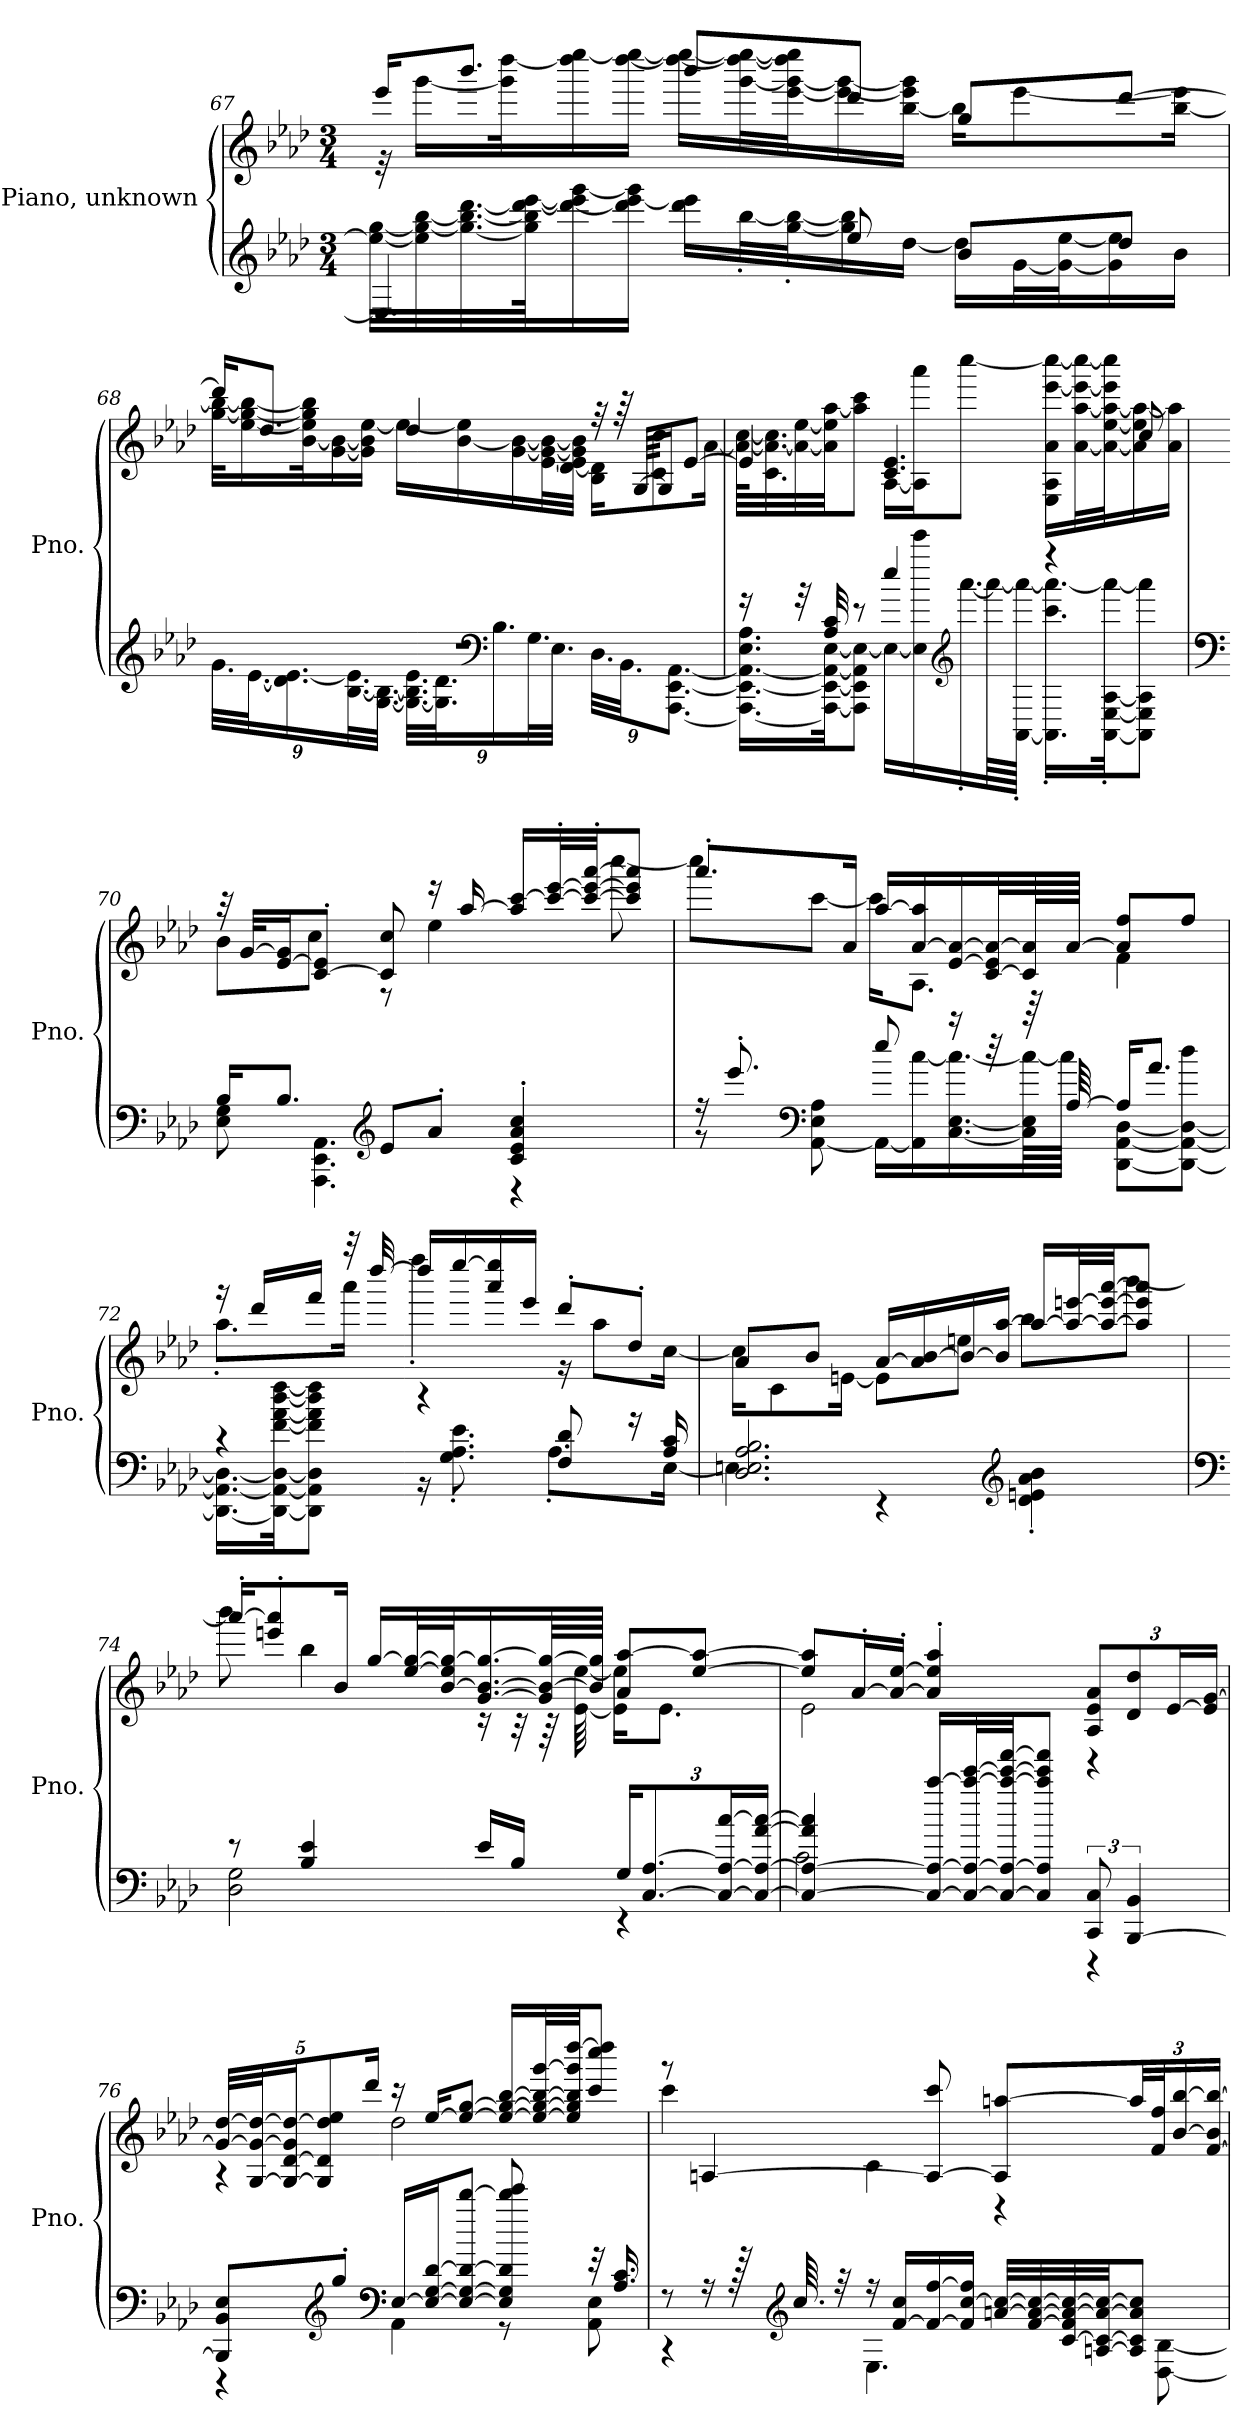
**kern	**kern
*part1	*part1
*staff2	*staff1
*I"Piano, unknown	*
*I'Pno.	*
!!LO:PB:g=z
*clefG2	*clefG2
*k[b-e-a-d-]	*k[b-e-a-d-]
*M3/4	*M3/4
=67	=67
*^	*^
4.E-/]	32ee-\_ [32gg\LLL	16eee-/KL	32r
.	32ee-\] 32gg\_ [32bb-\	.	[16ggg\LL
.	32.gg\_ 32.bb-\_ [32.ddd-\	8.bbb-/J	.
.	.	.	32ggg\] [32dddd-\K
.	64gg\] 64bb-\] 64ddd-\_ [64eee-\JK	.	.
.	16ddd-\_ 16eee-\] [16ggg\	.	16dddd-\] [16eeee-\
.	16ddd-\] [16eee-\ 16ggg\]JJ	.	[16dddd-\ 16eeee-\_JJ
.	16ddd-\ 16eee-\]LL	8bbb-/L	16dddd-\_ 16eeee-\_LL
.	[32bb-'\L	.	[32ggg\ 32dddd-\_ 32eeee-\_L
.	[32gg\' 32bb-\_'J	.	[32eee-\ 32ggg\_ 32dddd-\] 32eeee-\]J
8ee-/	16gg\] 16bb-\]	8ddd-/J	16eee-\_ 16ggg\_
.	[16dd-\JJ	.	[16bb-\ 16eee-\] 16ggg\]JJ
8b-/L	16dd-\LL]	8gg/L	16bb-\KL]
.	[32g\L	.	[8eee-\
.	32g\_ [32ee-\J	.	.
8dd-/J	16g\] 16ee-\]	[8ddd-/J	.
.	16b-\JJ	.	[16bb-\ 16eee-\]Jk
!!LO:LB:g=z	!!
=68	=68	=68	=68
*	*Xbrackettup	*	*
2.r	36.g\LLL	16ddd-/KL]	[32gg\ 32bb-\_KLL
.	.	.	[16ee-\ 16gg\_ 16bb-\_
.	[36.e-\J	.	.
.	.	8.dd-/J	.
.	18.d-\ 18.e-\_	.	.
.	.	.	[32b-\ 32ee-\] 32gg\] 32bb-\]K
.	.	.	[16g\ 16b-\_
.	[36.B-\ 36.e-\]L	.	.
.	.	.	16g\] 16b-\] [16ee-\JJ
.	[36.G\ 36.B-\_JJJ	.	.
.	36.G\_ 36.B-\] 36.e-\LLL	4dd-/	16ee-\LL_
.	36.G\] 36.d-\J	.	.
.	.	.	[16b-\ 16ee-\]
*clefF4	*	*	*
.	18.B-\	.	.
.	.	.	[16g\ 16b-\_
.	36.G\L	.	.
.	.	.	[32e-\ 32g\_ 32b-\_L
.	36.E-\JJJ	.	.
.	.	.	[32d-\ 32e-\] 32g\] 32b-\]JJJ
.	36.D-\LLL	32r	16B-\ 16d-\]KL
.	.	64r	.
.	36.BB-\JJ	.	.
.	.	[64G/KKLL	.
.	.	16G/J]	8c\ 8cc\
.	[9.AAA-\ [9.EE-\ [9.AA-\J	.	.
.	.	[8e-/J	.
.	.	.	[16a-\Jk
!!LO:LB:g=z	!!
=69	=69	=69	=69
16r	16.AAA-\_ 16.EE-\_ 16.AA-\_ 16.E-\ 16.A-\LL	4e-/]	64a-\_ [64cc\KLLL
.	.	.	32.c\ 32.a-\_ 32.cc\]
32r	.	.	32a-\_ [32ee-\
32A-/ 32c/	32AAA-\_ 32EE-\_ 32AA-\_ [32E-\JK	.	32a-\] 32ee-\] [32aa-\JJ
8r	8AAA-\] 8EE-\] 8AA-\] 8E-\_J	.	8aa-\] 8ccc\J
4ee-/	16E-\LL_	4.c/ 4.e-/	[16A-\LL
.	16E-\] 16eee-\	.	16A-\] 16aaa-\J
*clefG2	*	*	*
.	[16.aaa-'\	.	[8cccc\J
.	64aaa-\LL_	.	.
.	[64AA-\' 64aaa-\_'JJJJ	.	.
4r	16.AA-\]' 16.ccc\' 16.aaa-\_'LL	.	16E-\ 16A-\ 16a-\ [16eee-\ 16cccc\_LL
.	.	.	[32a-\ [32aa-\ 32eee-\_ 32cccc\_L
.	[32AA-\' [32E-\' [32A-\' 32aaa-\_'JK	.	32a-\_ [32ee-\ 32aa-\_ 32eee-\] 32cccc\]J
.	8AA-\] 8E-\] 8A-\] 8aaa-\]J	8cc/	16a-\] 16ee-\] 16aa-\_
.	.	.	16a-\ 16aa-\]JJ
!!LO:LB:g=z	!!
=70	=70	=70	=70
*clefF4	*	*	*
16B-/KL	8E-\ 8G\	32r	8b-\L
.	.	[32g/KLL	.
8.B-/J	.	[16e-/ 16g/]J	.
.	4.AAA-\ 4.EE-\ 4.AA-\	[8c/' 8e-/]'J	8cc\J
*clefG2	*	*	*
8e-/L	.	8c/] 8cc/	8r
8a-'/J	.	16r	4ee-\
.	.	[16aa-/	.
4c/' 4e-/' 4a-/' 4cc/'	4r	16aa-/] [16ccc/LL	.
.	.	32ccc/_' [32eee-/'L	.
.	.	32ccc/_' 32eee-/_' [32aaa-/'JJ	.
.	.	8ccc/] 8eee-/] 8aaa-/]J	[8cccc\
=71	=71	=71	=71
16r	8r	8.aaa-'/L	8cccc\L]
8.eee-'/	.	.	.
*clefF4	*	*	*
.	[8AA-\ 8E-\ 8A-\	.	[8ccc\J
.	.	16a-/Jk	.
8ee-/	16AA-\LL_	[16aa-/LL	16ccc\KL]
.	16AA-\] [16cc\	[16a-/ 16aa-/]	8.A-\J
16r	[16.C\ [16.E-\ 16.cc\_	[16e-/ 16a-/_	.
32r	.	[32c/ 32e-/] 32a-/_L	.
64r	64C\] 64E-\] 64cc\_LL	64c/] 64a-/]L	.
[64A-/	64cc\JJJJ]	[64a-/JJJJ	.
16A-/KL]	[8DD-\ [8AA-\ [8D-\L	8a-/] 8ff/L	4f\
8.a-/J	.	.	.
.	8DD-\_ 8AA-\_ 8D-\_ 8dd-\J	8ff/J	.
!!LO:LB:g=z	!!
=72	=72	=72	=72
4r	16.DD-\_ 16.AA-\_ 16.D-\_LL	16r	8.aa-'\L
.	.	16ddd-/LL	.
.	32DD-\_ 32AA-\_ 32D-\_ [32f\ [32a-\ [32dd-\ [32ff\JK	.	.
.	8DD-\] 8AA-\] 8D-\] 8f\] 8a-\] 8dd-\] 8ff\]J	16fff/JJ	.
.	.	32r	16aaa-\Jk
.	.	[32dddd-/	.
4r	16r	16dddd-/LL]	4ffff'\
.	8.G\' 8.A-\' 8.e-\'	[16eeee-/	.
.	.	16aaa-/ 16eeee-/]	.
.	.	16eee-/JJ	.
8F/ 8d-/	8.A-'\L	8ddd-'/L	16r
.	.	.	8aa-\L
16r	.	8dd-'/J	.
16A-/ 16c/	[16E-\Jk	.	[16cc\Jk
=73	=73	=73	=73
2.D-/ 2.En/ 2.A-/ 2.B-/	4E-\]	8a-/L	16cc\KL]
.	.	.	8c\
.	.	8b-/J	.
.	.	.	[16en\Jk
.	4r	[16a-/LL	8e\L]
.	.	16a-/] [16b-/	.
.	.	16b-/_	8een\J
.	.	16b-/] [16aa-/JJ	.
*clefG2	*	*	*
.	4d-\' 4en\' 4a-\' 4b-\'	16aa-/LL_	8bb-\L
.	.	32aa-/_ [32eeen/L	.
.	.	32aa-/_ 32eee/_ [32aaa-/JJ	.
.	.	8aa-/] 8eee/] 8aaa-/]J	[8bbb-\J
!!LO:LB:g=z	!!
=74	=74	=74	=74
*clefF4	*	*	*
8r	2D-\ 2G\	[16aaa-'/KL	8bbb-\]
.	.	8eeen/' 8aaa-/]'	.
4B-/ 4e-/	.	.	4bb-\
.	.	16b-/Jk	.
.	.	[16gg/LL	.
.	.	[32ee-/ 32gg/_L	.
.	.	[32b-/ 32ee-/] 32gg/_J	.
16e-/LL	.	[16.g/ 16.b-/_ 16.gg/_	16r
16B-/JJ	.	.	32r
.	.	64g/] 64b-/_ 64gg/_LL	64r
.	.	64b-/] 64gg/]JJJJ	[64e-\ [64ee-\
24G/KL	4r	8a-/ [8aa-/L	16e-\] 16ee-\]KL
[12.C/ [12.A-/	.	.	.
.	.	.	8.e-\J
.	.	[8ee-/ 8aa-/_J	.
24C/_ 24A-/_ [24cc/L	.	.	.
24C/_ 24A-/_ [24a-/ 24cc/_JJ	.	.	.
=75	=75	=75	=75
4C/_ 4A-/_ 4a-/] 4cc/]	2c\	8ee-/] 8aa-/]L	2e-\
.	.	[16a-'/L	.
.	.	16a-/_' [16ee-/'JJ	.
16C/_ 16A-/_ [16ccc/LL	.	4a-/]' 4ee-/]' 4aa-/'	.
32C/_ 32A-/_ 32ccc/_ [32eee-/L	.	.	.
32C/_ 32A-/_ 32ccc/_ 32eee-/_ [32aaa-/JJ	.	.	.
8C/] 8A-/] 8ccc/] 8eee-/] 8aaa-/]J	.	.	.
*brackettup	*	*Xbrackettup	*
12CC/ 12C/	4r	12A-/ 12e-/ 12a-/L	4r
[6BBB-/ 6BB-/	.	12d-/ 12dd-/	.
.	.	[24e-/L	.
.	.	24e-/] [24g/JJ	.
!!LO:PB:g=z	!!
=76	=76	=76	=76
8BBB-/] 8BB-/ 8E-/L	4r	40g/_ [40dd-/LLL	4r
.	.	[40G/ 40g/_ 40dd-/_J	.
.	.	20G/_ [20d-/ 20g/] 20dd-/_J	.
.	.	10G/] 10d-/] 10dd-/] 10ee-/	.
*clefG2	*	*	*
8gg'/J	.	.	.
.	.	20ddd-/Jk	.
*clefF4	*	*	*
[16E-/LL	4AA-\	16r	2dd-\
16E-/_ [16G/ [16d-/J	.	[16ee-/KL	.
8E-/_ 8G/_ 8d-/_ [8ddd-/J	.	8ee-/_ [8gg/J	.
8E-/] 8G/] 8d-/] 8ddd-/] 8eee-/	8r	16ee-/_ 16gg/_ [16bb-/LL	.
.	.	32ee-/_ 32gg/_ 32bb-/_ [32ggg/L	.
.	.	32ee-/] 32gg/] 32bb-/] 32ggg/] [32dddd-/JJ	.
32r	8AA-\ 8E-\	8ccc/ 8cccc/ 8dddd-/]J	.
16.A-/ 16.c/	.	.	.
!!LO:LB:g=z	!!
=77	=77	=77	=77
8r	4r	8r	4ccc\
16r	.	[4An/	.
128r	.	.	.
*clefG2	*	*	*
64.cc/	.	.	.
32r	.	.	.
16r	4.E-\	.	4c\
[16f/ 16cc/LL	.	.	.
16f/_ [16ff/	.	8A/_ 8ccc/	.
16f/] [16cc/ 16ff/]JJ	.	.	.
[32an/ 32cc/_LLL	.	8A/] [8aan/L	4r
[32f/ 32a/_ 32cc/_	.	.	.
[32c/ 32f/] 32a/_ 32cc/_	.	.	.
[32An/ 32c/_ 32a/_ 32cc/_JJ	.	.	.
8A/] 8c/] 8a/] 8cc/]J	[8D-\ [8B-\	48aa/LL]	.
.	.	48f/ 48ff/J	.
.	.	[24b-/ [24bb-/	.
.	.	[24f/ 24b-/] 24bb-/_JJ	.
*v	*v	*	*
*	*v	*v
=	=
*-	*-
